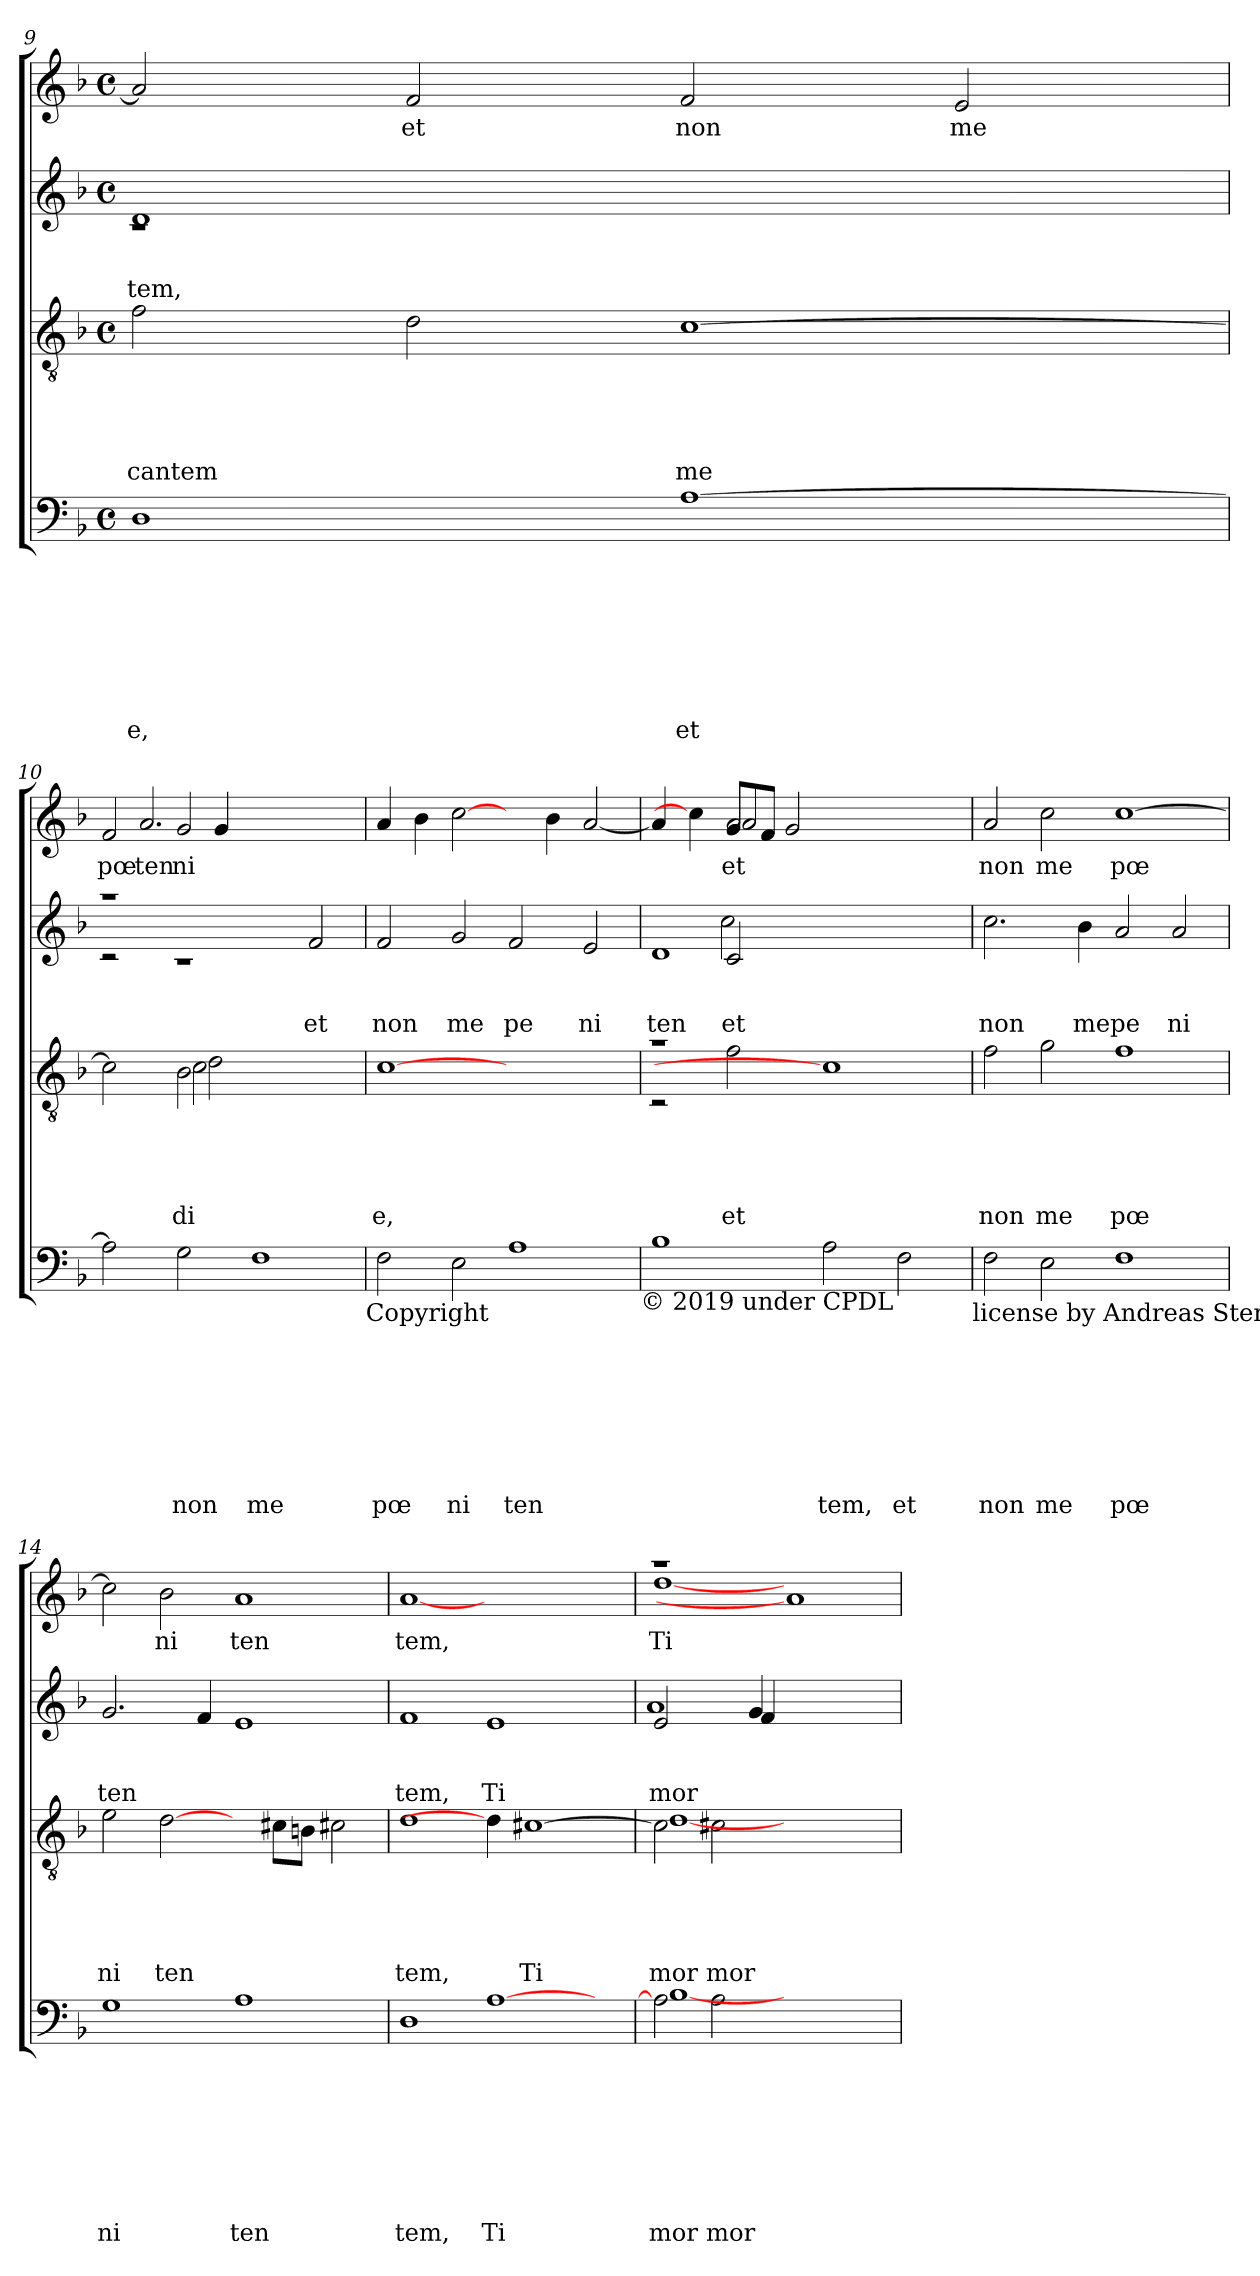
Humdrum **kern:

**kern	**text	**text	**text	**text	**text	**text	**text	**text	**kern	**text	**text	**text	**text	**text	**kern	**text	**text	**text	**kern	**text
*part4	*part4	*part4	*part4	*part4	*part4	*part4	*part4	*part4	*part3	*part3	*part3	*part3	*part3	*part3	*part2	*part2	*part2	*part2	*part1	*part1
*staff4	*staff4	*staff4	*staff4	*staff4	*staff4	*staff4	*staff4	*staff4	*staff3	*staff3	*staff3	*staff3	*staff3	*staff3	*staff2	*staff2	*staff2	*staff2	*staff1	*staff1
*clefF4	*	*	*	*	*	*	*	*	*clefGv2	*	*	*	*	*	*clefG2	*	*	*	*clefG2	*
*k[b-]	*	*	*	*	*	*	*	*	*k[b-]	*	*	*	*	*	*k[b-]	*	*	*	*k[b-]	*
*F:	*	*	*	*	*	*	*	*	*F:	*	*	*	*	*	*F:	*	*	*	*F:	*
*M4/4	*	*	*	*	*	*	*	*	*M4/4	*	*	*	*	*	*M4/4	*	*	*	*M4/4	*
*met(c)	*	*	*	*	*	*	*	*	*met(c)	*	*	*	*	*	*met(c)	*	*	*	*met(c)	*
=9	=9	=9	=9	=9	=9	=9	=9	=9	=9	=9	=9	=9	=9	=9	=9	=9	=9	=9	=9	=9
!	!	!	!	!	!	!	!	!LO:LY:b	!	!	!	!	!	!LO:LY:b	!	!	!	!LO:LY:b	!	!
*	*	*	*	*	*	*	*	*	*	*	*	*	*	*	*^	*	*	*	*	*
1D	.	.	.	.	.	.	.	-e,	2f\	.	.	.	.	cantem	1d	1rc	.	.	-tem,	2a/]	.
!	!	!	!	!	!	!	!	!	!	!	!	!	!	!	!	!	!	!	!	!	!LO:LY:b
.	.	.	.	.	.	.	.	.	2d\	.	.	.	.	.	.	.	.	.	.	2f/	et
!	!	!	!	!	!	!	!	!LO:LY:b	!	!	!	!	!	!LO:LY:b	!	!	!	!	!	!	!LO:LY:b
[<1A	.	.	.	.	.	.	.	et	[<1c	.	.	.	.	me	1ryy	1ryy	.	.	.	2f/	non
!	!	!	!	!	!	!	!	!	!	!	!	!	!	!	!	!	!	!	!	!	!LO:LY:b
.	.	.	.	.	.	.	.	.	.	.	.	.	.	.	.	.	.	.	.	2e/	me
!!LO:LB:g=z
=10	=10	=10	=10	=10	=10	=10	=10	=10	=10	=10	=10	=10	=10	=10	=10	=10	=10	=10	=10	=10	=10
*	*	*	*	*	*	*	*	*	*^	*	*	*	*	*	*	*	*	*	*	*	*
*	*	*	*	*	*	*	*	*	*	*^	*	*	*	*	*	*	*	*	*	*	*	*
!	!	!	!	!	!	!	!	!	!	!	!	!	!	!	!	!	!	!	!	!	!	!	!LO:LY:b
*	*	*	*	*	*	*	*	*	*	*	*	*	*	*	*	*	*	*	*	*	*	*^	*
*	*	*	*	*	*	*	*	*	*	*	*	*	*	*	*	*	*	*	*	*	*	*	*^	*
2A\]	.	.	.	.	.	.	.	.	2c\]	2ryy	2ryy	.	.	.	.	.	1raa	2rc	.	.	.	2f/	4ryy	2.ryy	pœ
!	!	!	!	!	!	!	!	!	!	!	!	!	!	!	!	!	!	!	!	!	!	!	!	!	!LO:LY:b
.	.	.	.	.	.	.	.	.	.	.	.	.	.	.	.	.	.	.	.	.	.	.	2.a/	.	ten
!	!	!	!	!	!	!	!	!LO:LY:b	!	!	!	!	!	!	!	!LO:LY:b	!	!	!	!	!	!	!	!	!
!	!	!	!	!	!	!	!	!	!	!	!	!	!	!	!	!LO:LY:b	!	!	!	!	!	!	!	!	!
!	!	!	!	!	!	!	!	!	!	!	!	!	!	!	!	!LO:LY:b	!	!	!	!	!	!	!	!	!LO:LY:b
2G\	.	.	.	.	.	.	.	non	2B-\	2c\	2d\	.	.	.	.	di	.	1rc	.	.	.	2g/	.	.	ni
.	.	.	.	.	.	.	.	.	.	.	.	.	.	.	.	.	.	.	.	.	.	.	.	4g/	.
!	!	!	!	!	!	!	!	!LO:LY:b	!	!	!	!	!	!	!	!	!	!	!	!	!	!	!	!	!
1F	.	.	.	.	.	.	.	me	1ryy	1ryy	1ryy	.	.	.	.	.	1ryy	.	.	.	.	1ryy	1ryy	1ryy	.
!	!	!	!	!	!	!	!	!	!	!	!	!	!	!	!	!	!	!	!	!	!LO:LY:b	!	!	!	!
.	.	.	.	.	.	.	.	.	.	.	.	.	.	.	.	.	.	2f/	.	.	et	.	.	.	.
*	*	*	*	*	*	*	*	*	*v	*v	*v	*	*	*	*	*	*	*	*	*	*	*v	*v	*v	*
!LO:TX:b:t=Copyright	!	!	!	!	!	!	!	!	!	!	!	!	!	!	!	!	!	!	!	!	!
=11	=11	=11	=11	=11	=11	=11	=11	=11	=11	=11	=11	=11	=11	=11	=11	=11	=11	=11	=11	=11	=11
!	!	!	!	!	!	!	!	!LO:LY:b	!	!	!	!	!	!LO:LY:b	!	!	!	!	!LO:LY:b	!	!
*	*	*	*	*	*	*	*	*	*	*	*	*	*	*	*v	*v	*	*	*	*	*
2F\	.	.	.	.	.	.	.	pœ	[1c	.	.	.	.	e,	2f/	.	.	non	4a/	.
.	.	.	.	.	.	.	.	.	.	.	.	.	.	.	.	.	.	.	4b-\	.
!	!	!	!	!	!	!	!	!LO:LY:b	!	!	!	!	!	!	!	!	!	!LO:LY:b	!	!
2E\	.	.	.	.	.	.	.	ni	.	.	.	.	.	.	2g/	.	.	me	[2cc\	.
!	!	!	!	!	!	!	!	!LO:LY:b	!	!	!	!	!	!	!	!	!	!LO:LY:b	!	!
1A	.	.	.	.	.	.	.	ten	1ryy	.	.	.	.	.	2f/	.	.	pe	4ryy	.
.	.	.	.	.	.	.	.	.	.	.	.	.	.	.	.	.	.	.	4b-\	.
!	!	!	!	!	!	!	!	!	!	!	!	!	!	!	!	!	!	!LO:LY:b	!	!
.	.	.	.	.	.	.	.	.	.	.	.	.	.	.	2e/	.	.	ni	[<2a/	.
!LO:TX:b:t=© 2019 under CPDL	!	!	!	!	!	!	!	!	!	!	!	!	!	!	!	!	!	!	!	!
=12	=12	=12	=12	=12	=12	=12	=12	=12	=12	=12	=12	=12	=12	=12	=12	=12	=12	=12	=12	=12
*	*	*	*	*	*	*	*	*	*^	*	*	*	*	*	*	*	*	*	*	*
!	!	!	!	!	!	!	!	!	!	!	!	!	!	!	!	!	!	!	!LO:LY:b	!	!
*	*	*	*	*	*	*	*	*	*	*	*	*	*	*	*	*^	*	*	*	*^	*
*	*	*	*	*	*	*	*	*	*	*	*	*	*	*	*	*	*^	*	*	*	*	*^	*
1B-	.	.	.	.	.	.	.	.	1ra	2rC	.	.	.	.	.	1d	2ryy	2ryy	.	.	ten	4a/]	2ryy	2ryy	.
.	.	.	.	.	.	.	.	.	.	.	.	.	.	.	.	.	.	.	.	.	.	4cc\]	.	.	.
!	!	!	!	!	!	!	!	!	!	!	!	!	!	!	!LO:LY:b	!	!	!	!	!	!LO:LY:b	!	!	!	!
!	!	!	!	!	!	!	!	!	!	!	!	!	!	!	!	!	!	!	!	!	!LO:LY:b	!	!	!	!LO:LY:b
!	!	!	!	!	!	!	!	!	!	!	!	!	!	!	!	!	!	!	!	!	!	!	!	!	!LO:LY:b
.	.	.	.	.	.	.	.	.	.	2f\	.	.	.	.	et	.	2c/	2cc\	.	.	et	8g/L	2a/	2a/	et
.	.	.	.	.	.	.	.	.	.	.	.	.	.	.	.	.	.	.	.	.	.	8f/J	.	.	.
.	.	.	.	.	.	.	.	.	.	.	.	.	.	.	.	.	.	.	.	.	.	2g/	.	.	.
!	!	!	!	!	!	!	!	!LO:LY:b	!	!	!	!	!	!	!	!	!	!	!	!	!	!	!	!	!
2A\	.	.	.	.	.	.	.	tem,	1c]	1ryy	.	.	.	.	.	1ryy	1ryy	1ryy	.	.	.	.	2.ryy	2.ryy	.
.	.	.	.	.	.	.	.	.	.	.	.	.	.	.	.	.	.	.	.	.	.	2.ryy	.	.	.
!	!	!	!	!	!	!	!	!LO:LY:b	!	!	!	!	!	!	!	!	!	!	!	!	!	!	!	!	!
2F\	.	.	.	.	.	.	.	et	.	.	.	.	.	.	.	.	.	.	.	.	.	.	.	.	.
.	.	.	.	.	.	.	.	.	.	.	.	.	.	.	.	.	.	.	.	.	.	.	4ryy	4ryy	.
*	*	*	*	*	*	*	*	*	*v	*v	*	*	*	*	*	*	*	*	*	*	*	*	*	*	*
*	*	*	*	*	*	*	*	*	*	*	*	*	*	*	*v	*v	*v	*	*	*	*	*	*	*
!LO:TX:b:t=license by Andreas Stenberg	!	!	!	!	!	!	!	!	!	!	!	!	!	!	!	!	!	!	!	!	!	!
=13	=13	=13	=13	=13	=13	=13	=13	=13	=13	=13	=13	=13	=13	=13	=13	=13	=13	=13	=13	=13	=13	=13
!	!	!	!	!	!	!	!	!LO:LY:b	!	!	!	!	!	!LO:LY:b	!	!	!	!LO:LY:b	!	!	!	!LO:LY:b
*	*	*	*	*	*	*	*	*	*	*	*	*	*	*	*	*	*	*	*v	*v	*v	*
2F\	.	.	.	.	.	.	.	non	2f\	.	.	.	.	non	2.cc\	.	.	non	2a/	non
!	!	!	!	!	!	!	!	!LO:LY:b	!	!	!	!	!	!LO:LY:b	!	!	!	!	!	!LO:LY:b
2E\	.	.	.	.	.	.	.	me	2g\	.	.	.	.	me	.	.	.	.	2cc\	me
!	!	!	!	!	!	!	!	!	!	!	!	!	!	!	!	!	!	!LO:LY:b	!	!
.	.	.	.	.	.	.	.	.	.	.	.	.	.	.	4b-\	.	.	me	.	.
!	!	!	!	!	!	!	!	!LO:LY:b	!	!	!	!	!	!LO:LY:b	!	!	!	!LO:LY:b	!	!LO:LY:b
1F	.	.	.	.	.	.	.	pœ	1f	.	.	.	.	pœ	2a/	.	.	pe	[>1cc	pœ
!	!	!	!	!	!	!	!	!	!	!	!	!	!	!	!	!	!	!LO:LY:b	!	!
.	.	.	.	.	.	.	.	.	.	.	.	.	.	.	2a/	.	.	ni	.	.
!!LO:PB:g=z
=14	=14	=14	=14	=14	=14	=14	=14	=14	=14	=14	=14	=14	=14	=14	=14	=14	=14	=14	=14	=14
!	!	!	!	!	!	!	!	!LO:LY:b	!	!	!	!	!	!LO:LY:b	!	!	!	!LO:LY:b	!	!
1G	.	.	.	.	.	.	.	ni	2e\	.	.	.	.	ni	2.g/	.	.	ten	2cc\]	.
!	!	!	!	!	!	!	!	!	!	!	!	!	!	!LO:LY:b	!	!	!	!	!	!LO:LY:b
.	.	.	.	.	.	.	.	.	[2d\	.	.	.	.	ten	.	.	.	.	2b-\	ni
.	.	.	.	.	.	.	.	.	.	.	.	.	.	.	4f/	.	.	.	.	.
!	!	!	!	!	!	!	!	!LO:LY:b	!	!	!	!	!	!	!	!	!	!	!	!LO:LY:b
1A	.	.	.	.	.	.	.	ten	4ryy	.	.	.	.	.	1e	.	.	.	1a	ten
.	.	.	.	.	.	.	.	.	8c#\L	.	.	.	.	.	.	.	.	.	.	.
.	.	.	.	.	.	.	.	.	8B\J	.	.	.	.	.	.	.	.	.	.	.
.	.	.	.	.	.	.	.	.	2c#X\	.	.	.	.	.	.	.	.	.	.	.
=15	=15	=15	=15	=15	=15	=15	=15	=15	=15	=15	=15	=15	=15	=15	=15	=15	=15	=15	=15	=15
!	!	!	!	!	!	!	!	!LO:LY:b	!	!	!	!	!	!LO:LY:b	!	!	!	!LO:LY:b	!	!LO:LY:b
1D	.	.	.	.	.	.	.	tem,	1d	.	.	.	.	tem,	1f	.	.	tem,	[1a	tem,
!	!	!	!	!	!	!	!	!LO:LY:b	!	!	!	!	!	!	!	!	!	!LO:LY:b	!	!
[>1A	.	.	.	.	.	.	.	Ti	4d\]	.	.	.	.	.	1e	.	.	Ti	1ryy	.
!	!	!	!	!	!	!	!	!	!	!	!	!	!	!LO:LY:b	!	!	!	!	!	!
.	.	.	.	.	.	.	.	.	[>1c#X	.	.	.	.	Ti	.	.	.	.	.	.
4ryy	.	.	.	.	.	.	.	.	.	.	.	.	.	.	4ryy	.	.	.	4ryy	.
=16	=16	=16	=16	=16	=16	=16	=16	=16	=16	=16	=16	=16	=16	=16	=16	=16	=16	=16	=16	=16
*^	*	*	*	*	*	*	*	*	*	*	*	*	*	*	*	*	*	*	*	*
!	!	!	!	!	!	!	!	!	!LO:LY:b	!	!	!	!	!	!LO:LY:b	!	!	!	!LO:LY:b	!	!
*	*	*	*	*	*	*	*	*	*	*^	*	*	*	*	*	*^	*	*	*	*	*
!	!	!	!	!	!	!	!	!	!	!	!	!	!	!	!	!	!	!	!	!	!LO:LY:b	!	!LO:LY:b
*	*	*	*	*	*	*	*	*	*	*	*	*	*	*	*	*	*^	*^	*	*	*	*^	*
2A\]	[>1B-	.	.	.	.	.	.	.	mor	2c#\]	[>1d	.	.	.	.	mor	2e/	1a	2.ryy	2.ryy	.	.	mor	1raa	[>1dd	Ti
!	!	!	!	!	!	!	!	!	!LO:LY:b	!	!	!	!	!	!	!LO:LY:b	!	!	!	!	!	!	!	!	!	!
2A\	.	.	.	.	.	.	.	.	mor	2c#\	.	.	.	.	.	mor	1ryy	.	.	.	.	.	.	.	.	.
.	.	.	.	.	.	.	.	.	.	.	.	.	.	.	.	.	.	.	4g/	4f/	.	.	.	.	.	.
1ryy	1ryy	.	.	.	.	.	.	.	.	1ryy	1ryy	.	.	.	.	.	.	1ryy	1ryy	1ryy	.	.	.	1a]	1ryy	.
.	.	.	.	.	.	.	.	.	.	.	.	.	.	.	.	.	2ryy	.	.	.	.	.	.	.	.	.
*v	*v	*	*	*	*	*	*	*	*	*	*	*	*	*	*	*	*v	*v	*v	*v	*	*	*	*v	*v	*
*	*	*	*	*	*	*	*	*	*v	*v	*	*	*	*	*	*	*	*	*	*	*
=	=	=	=	=	=	=	=	=	=	=	=	=	=	=	=	=	=	=	=	=
*-	*-	*-	*-	*-	*-	*-	*-	*-	*-	*-	*-	*-	*-	*-	*-	*-	*-	*-	*-	*-
